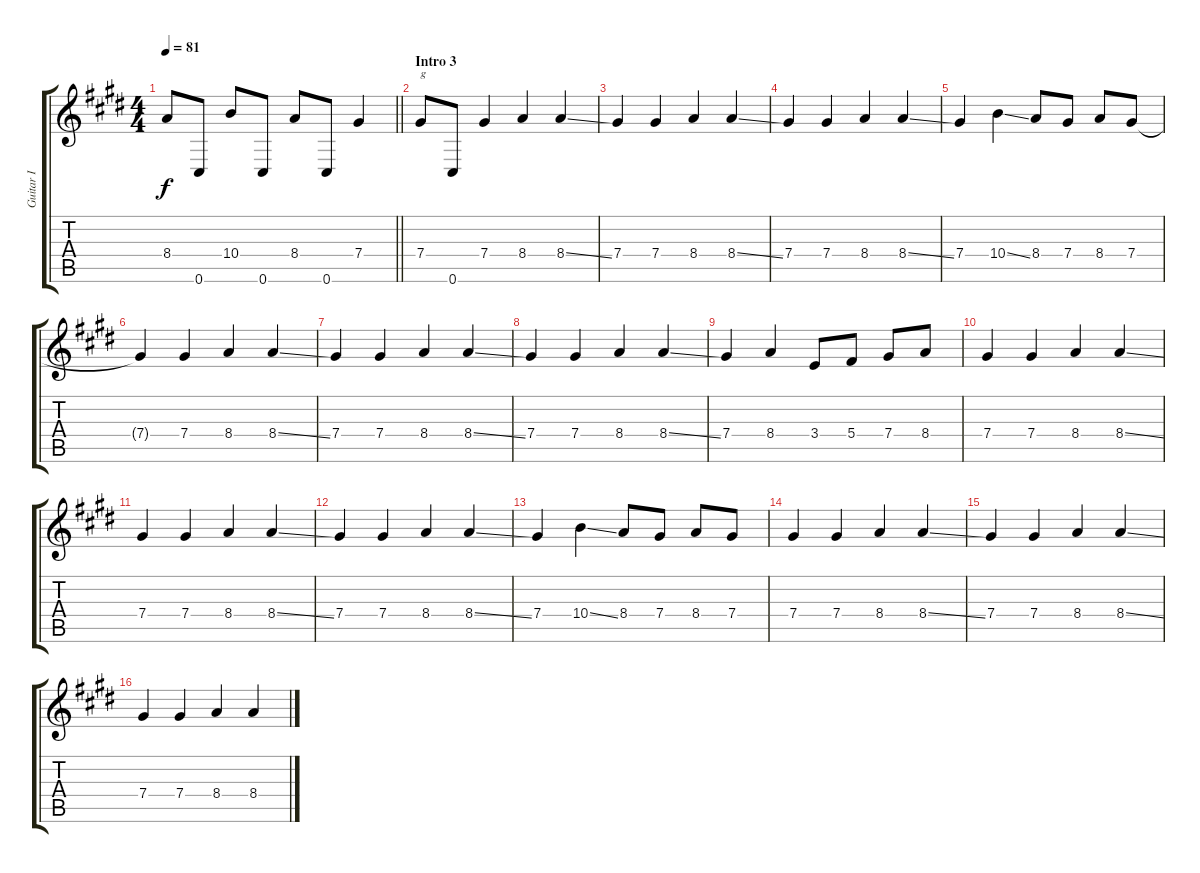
\track ("Guitar I" "Guitar I") {instrument distortionguitar}
\staff {score tabs}
\tuning (Eb4 Bb3 Gb3 Db3 Ab2 Db2) {hide}
\ts (4 4)
\tempo 81
\clef g2
\barLineRight lightlight
\ks c#minor
8.4.8{dy f} 0.6.8 10.4.8 0.6.8 8.4.8 0.6.8 7.4.4 |
\section ("" "Intro 3")
7.4.8{txt "g"} 0.6.8 7.4.4 8.4.4 8.4{ss}.4 |
7.4.4 7.4.4 8.4.4 8.4{ss}.4 |
7.4.4 7.4.4 8.4.4 8.4{ss}.4 |
7.4.4 10.4{ss}.4 8.4.8 7.4.8 8.4.8 7.4.8 |
7.4{t}.4 7.4.4 8.4.4 8.4{ss}.4 |
7.4.4 7.4.4 8.4.4 8.4{ss}.4 |
7.4.4 7.4.4 8.4.4 8.4{ss}.4 |
7.4.4 8.4.4 3.4.8 5.4.8 7.4.8 8.4.8 |
7.4.4 7.4.4 8.4.4 8.4{ss}.4 |
7.4.4 7.4.4 8.4.4 8.4{ss}.4 |
7.4.4 7.4.4 8.4.4 8.4{ss}.4 |
7.4.4 10.4{ss}.4 8.4.8 7.4.8 8.4.8 7.4.8 |
7.4.4 7.4.4 8.4.4 8.4{ss}.4 |
7.4.4 7.4.4 8.4.4 8.4{ss}.4 |
7.4.4 7.4.4 8.4.4 8.4{ss}.4
